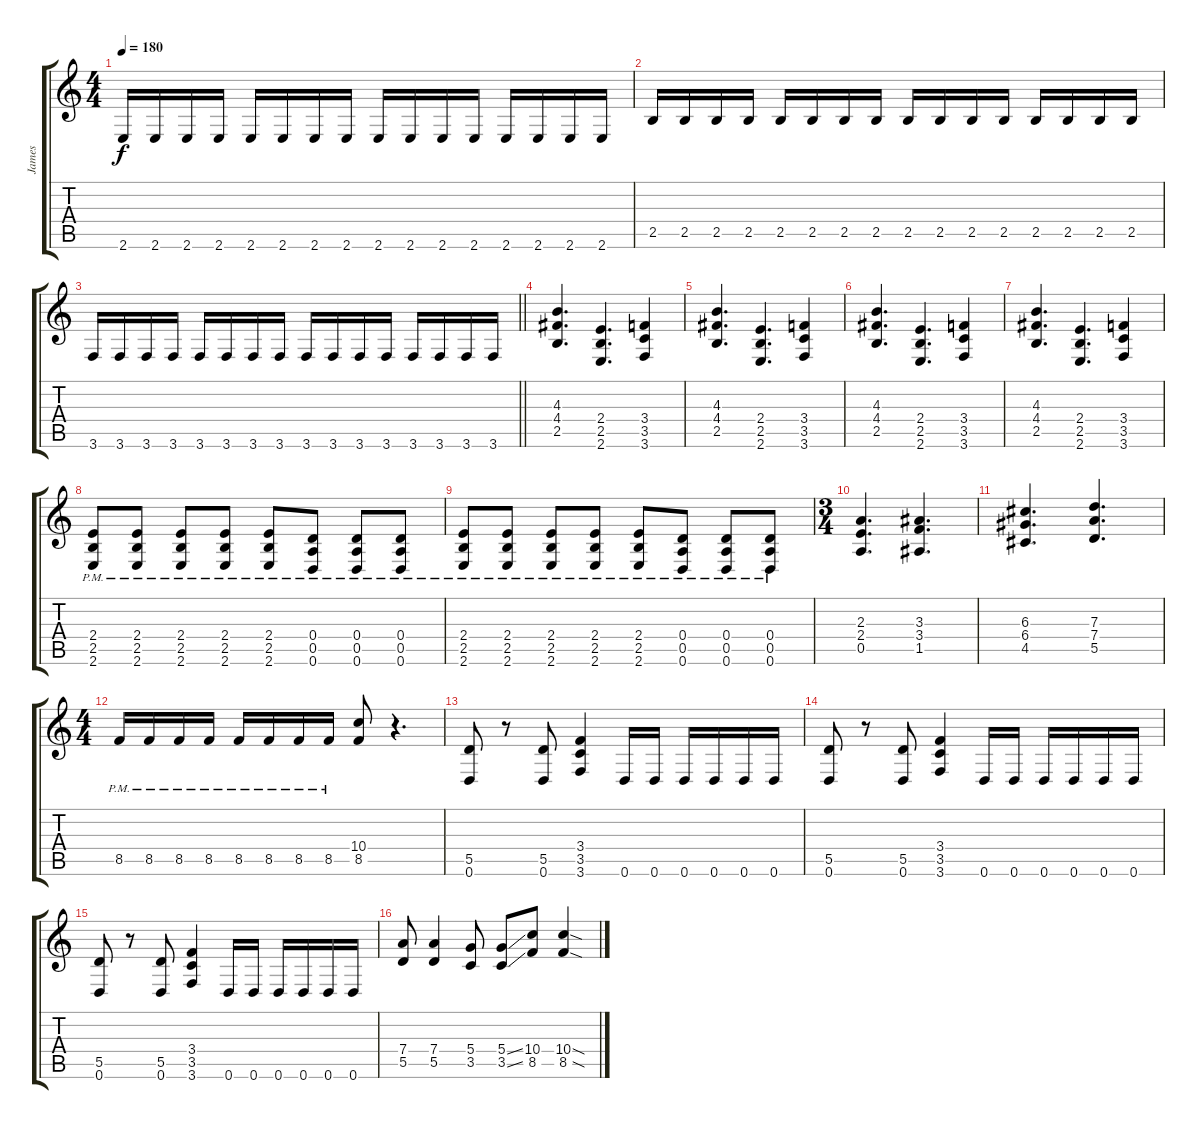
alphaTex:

\track ("James" "James") {instrument distortionguitar}
\staff {score tabs}
\tuning (E4 B3 G3 D3 A2 D2) {hide}
\ts (4 4)
\tempo 180
\clef g2
\ks c
2.6.16{dy f} 2.6.16 2.6.16 2.6.16 2.6.16 2.6.16 2.6.16 2.6.16 2.6.16 2.6.16 2.6.16 2.6.16 2.6.16 2.6.16 2.6.16 2.6.16 |
2.5.16 2.5.16 2.5.16 2.5.16 2.5.16 2.5.16 2.5.16 2.5.16 2.5.16 2.5.16 2.5.16 2.5.16 2.5.16 2.5.16 2.5.16 2.5.16 |
\barLineRight lightlight
3.6.16 3.6.16 3.6.16 3.6.16 3.6.16 3.6.16 3.6.16 3.6.16 3.6.16 3.6.16 3.6.16 3.6.16 3.6.16 3.6.16 3.6.16 3.6.16 |
\section ("" "")
(4.3 4.4 2.5).4{d} (2.4 2.5 2.6).4{d} (3.4 3.5 3.6).4 |
(4.3 4.4 2.5).4{d} (2.4 2.5 2.6).4{d} (3.4 3.5 3.6).4 |
(4.3 4.4 2.5).4{d} (2.4 2.5 2.6).4{d} (3.4 3.5 3.6).4 |
(4.3 4.4 2.5).4{d} (2.4 2.5 2.6).4{d} (3.4 3.5 3.6).4 |
(2.4{pm} 2.5{pm} 2.6{pm}).8 (2.4{pm} 2.5{pm} 2.6{pm}).8 (2.4{pm} 2.5{pm} 2.6{pm}).8 (2.4{pm} 2.5{pm} 2.6{pm}).8 (2.4{pm} 2.5{pm} 2.6{pm}).8 (0.4{pm} 0.5{pm} 0.6{pm}).8 (0.4{pm} 0.5{pm} 0.6{pm}).8 (0.4{pm} 0.5{pm} 0.6{pm}).8 |
(2.4{pm} 2.5{pm} 2.6{pm}).8 (2.4{pm} 2.5{pm} 2.6{pm}).8 (2.4{pm} 2.5{pm} 2.6{pm}).8 (2.4{pm} 2.5{pm} 2.6{pm}).8 (2.4{pm} 2.5{pm} 2.6{pm}).8 (0.4{pm} 0.5{pm} 0.6{pm}).8 (0.4{pm} 0.5{pm} 0.6{pm}).8 (0.4{pm} 0.5{pm} 0.6{pm}).8 |
\ts (3 4)
(2.3 2.4 0.5).4{d} (3.3 3.4 1.5).4{d} |
(6.3 6.4 4.5).4{d} (7.3 7.4 5.5).4{d} |
\ts (4 4)
8.5{pm}.16 8.5{pm}.16 8.5{pm}.16 8.5{pm}.16 8.5{pm}.16 8.5{pm}.16 8.5{pm}.16 8.5{pm}.16 (10.4 8.5).8 r.4{d} |
(5.5 0.6).8 r.8 (5.5 0.6).8 (3.4 3.5 3.6).4 0.6.16 0.6.16 0.6.16 0.6.16 0.6.16 0.6.16 |
(5.5 0.6).8 r.8 (5.5 0.6).8 (3.4 3.5 3.6).4 0.6.16 0.6.16 0.6.16 0.6.16 0.6.16 0.6.16 |
(5.5 0.6).8 r.8 (5.5 0.6).8 (3.4 3.5 3.6).4 0.6.16 0.6.16 0.6.16 0.6.16 0.6.16 0.6.16 |
(7.4 5.5).8 (7.4 5.5).4 (5.4 3.5).8 (5.4{ss} 3.5{ss}).8 (10.4 8.5).8 (10.4{sod} 8.5{sod}).4
